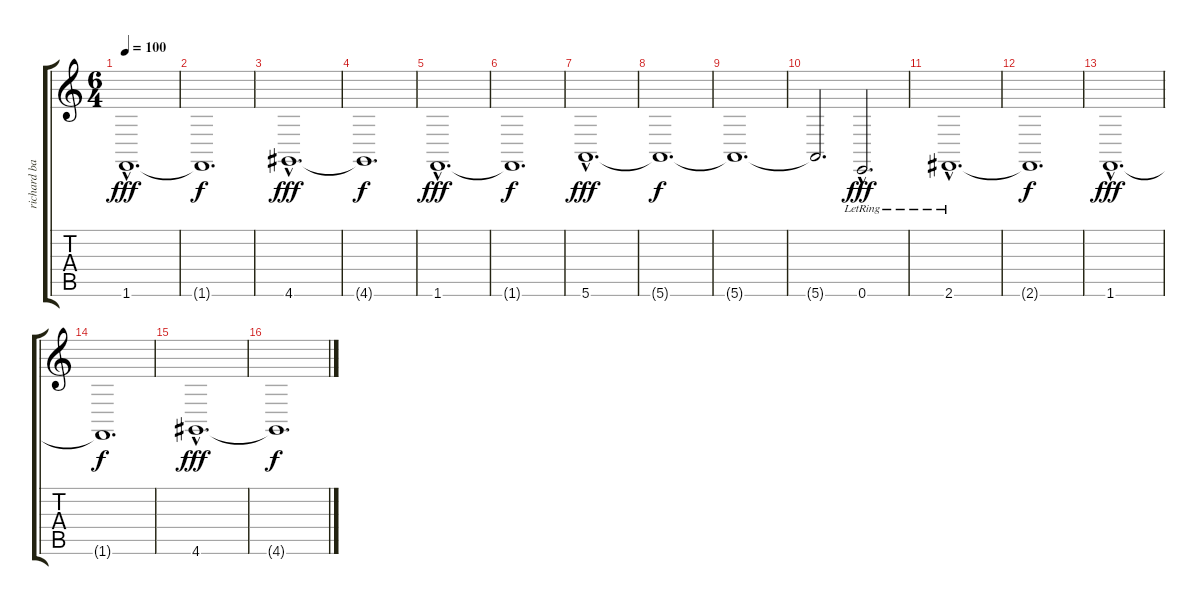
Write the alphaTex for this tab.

\track ("richard barbieri" "richard ba") {instrument drawbarorgan bank 1}
\staff {score tabs}
\tuning (E4 B3 G3 D3 A2 E2) {hide}
\ts (6 4)
\tempo 100
\clef g2
\ks c
1.6{hac}.1{d dy fff} |
1.6{t}.1{d dy f} |
4.6{hac}.1{d dy fff} |
4.6{t}.1{d dy f} |
1.6{hac}.1{d dy fff} |
1.6{t}.1{d dy f} |
5.6{hac}.1{d dy fff volume 13 instrument stringensemble1} |
5.6{t}.1{d dy f} |
5.6{t}.1{d} |
5.6{t}.2{d} 0.6{hac lr}.2{d dy fff} |
2.6{hac lr}.1{d} |
2.6{t}.1{d dy f} |
1.6{hac}.1{d dy fff} |
1.6{t}.1{d dy f} |
4.6{hac}.1{d dy fff} |
4.6{t}.1{d dy f}
